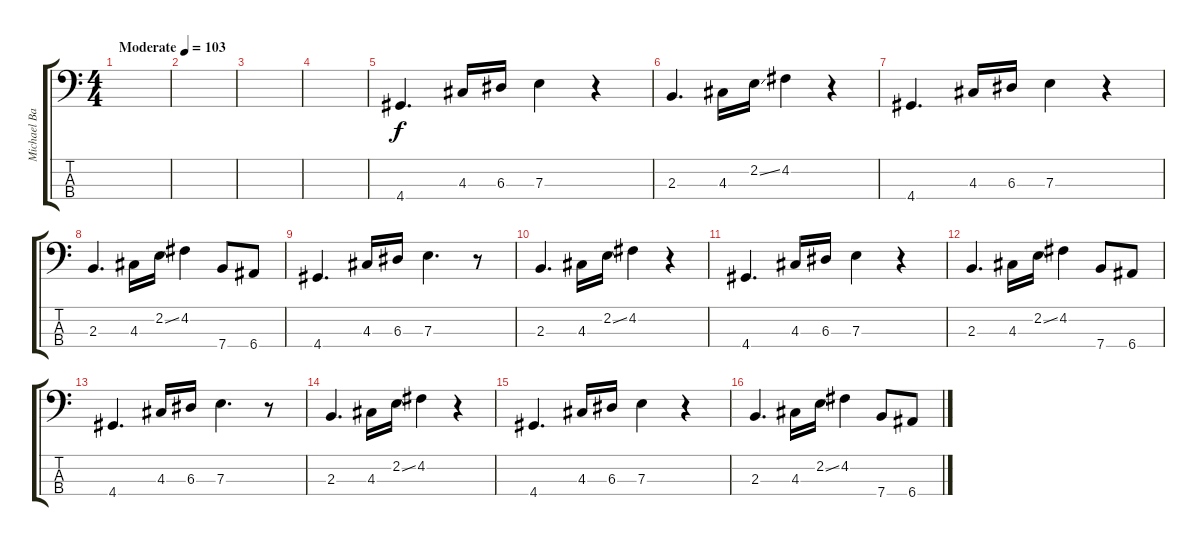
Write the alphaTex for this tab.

\track ("Michael Balzary \"Flea\" - Bass" "Michael Ba") {instrument electricbassfinger}
\staff {score tabs}
\tuning (G2 D2 A1 E1) {hide}
\ts (4 4)
\tempo (103 "Moderate")
\clef f4
\ks c
|
|
|
|
4.4.4{d} 4.3.16 6.3.16 7.3.4 r.4 |
2.3.4{d} 4.3.16 2.2{ss}.16 4.2.4 r.4 |
4.4.4{d} 4.3.16 6.3.16 7.3.4 r.4 |
2.3.4{d} 4.3.16 2.2{ss}.16 4.2.4 7.4.8 6.4.8 |
4.4.4{d} 4.3.16 6.3.16 7.3.4{d} r.8 |
2.3.4{d} 4.3.16 2.2{ss}.16 4.2.4 r.4 |
4.4.4{d} 4.3.16 6.3.16 7.3.4 r.4 |
2.3.4{d} 4.3.16 2.2{ss}.16 4.2.4 7.4.8 6.4.8 |
4.4.4{d} 4.3.16 6.3.16 7.3.4{d} r.8 |
2.3.4{d} 4.3.16 2.2{ss}.16 4.2.4 r.4 |
4.4.4{d} 4.3.16 6.3.16 7.3.4 r.4 |
2.3.4{d} 4.3.16 2.2{ss}.16 4.2.4 7.4.8 6.4.8
